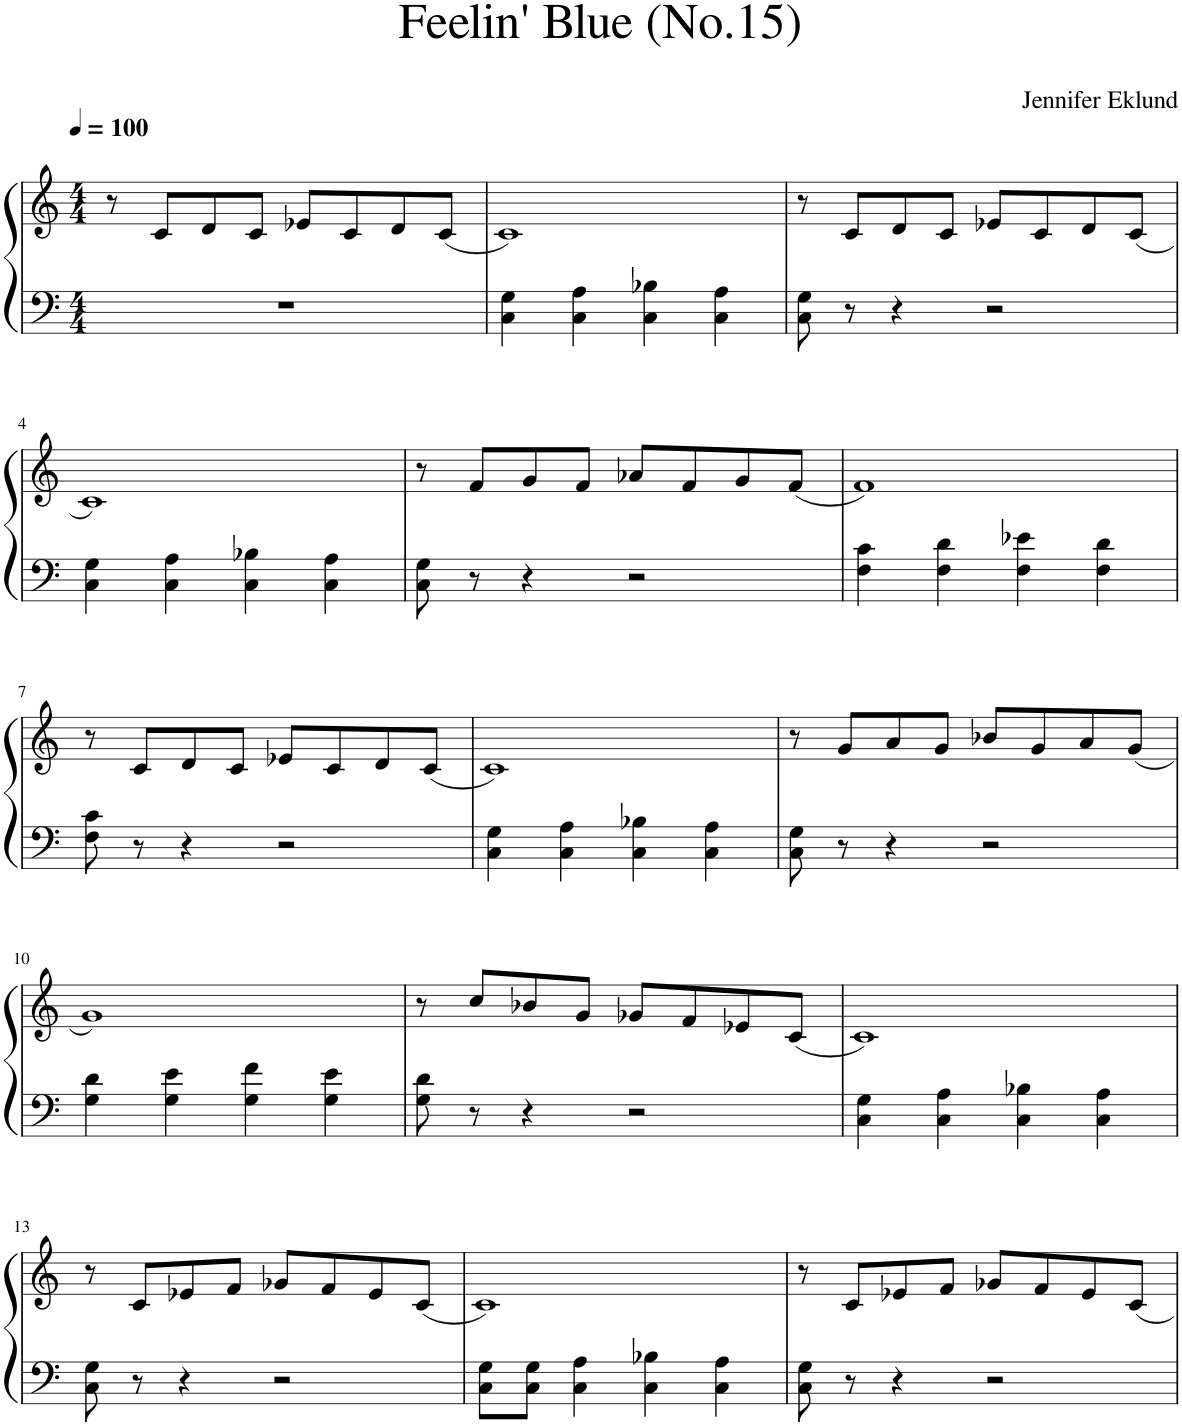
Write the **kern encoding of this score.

**kern	**kern
*part1	*part1
*staff2	*staff1
*I"Piano	*
*I'Pno.	*
*clefF4	*clefG2
*k[]	*k[]
*M4/4	*M4/4
*MM100	*MM100
=1	=1
1r	8r
.	8c/L
.	8d/
.	8c/J
.	8e-X/L
.	8c/
.	8d/
.	(8c/J
=2	=2
4C\ 4G\	1c)
4C\ 4A\	.
4C\ 4B-X\	.
4C\ 4A\	.
=3	=3
8C\ 8G\	8r
8r	8c/L
4r	8d/
.	8c/J
2r	8e-X/L
.	8c/
.	8d/
.	(8c/J
!!LO:LB:g=z
=4	=4
4C\ 4G\	1c)
4C\ 4A\	.
4C\ 4B-X\	.
4C\ 4A\	.
=5	=5
8C\ 8G\	8r
8r	8f/L
4r	8g/
.	8f/J
2r	8a-X/L
.	8f/
.	8g/
.	(8f/J
=6	=6
4F\ 4c\	1f)
4F\ 4d\	.
4F\ 4e-X\	.
4F\ 4d\	.
!!LO:LB:g=z
=7	=7
8F\ 8c\	8r
8r	8c/L
4r	8d/
.	8c/J
2r	8e-X/L
.	8c/
.	8d/
.	(8c/J
=8	=8
4C\ 4G\	1c)
4C\ 4A\	.
4C\ 4B-X\	.
4C\ 4A\	.
=9	=9
8C\ 8G\	8r
8r	8g/L
4r	8a/
.	8g/J
2r	8b-X/L
.	8g/
.	8a/
.	(8g/J
!!LO:LB:g=z
=10	=10
4G\ 4d\	1g)
4G\ 4e\	.
4G\ 4f\	.
4G\ 4e\	.
=11	=11
8G\ 8d\	8r
8r	8cc/L
4r	8b-X/
.	8g/J
2r	8g-X/L
.	8f/
.	8e-X/
.	(8c/J
=12	=12
4C\ 4G\	1c)
4C\ 4A\	.
4C\ 4B-X\	.
4C\ 4A\	.
!!LO:LB:g=z
=13	=13
8C\ 8G\	8r
8r	8c/L
4r	8e-X/
.	8f/J
2r	8g-X/L
.	8f/
.	8e-/
.	(8c/J
=14	=14
8C\ 8G\L	1c)
8C\ 8G\J	.
4C\ 4A\	.
4C\ 4B-X\	.
4C\ 4A\	.
=15	=15
8C\ 8G\	8r
8r	8c/L
4r	8e-X/
.	8f/J
2r	8g-X/L
.	8f/
.	8e-/
.	8c/J
=	=
*-	*-
